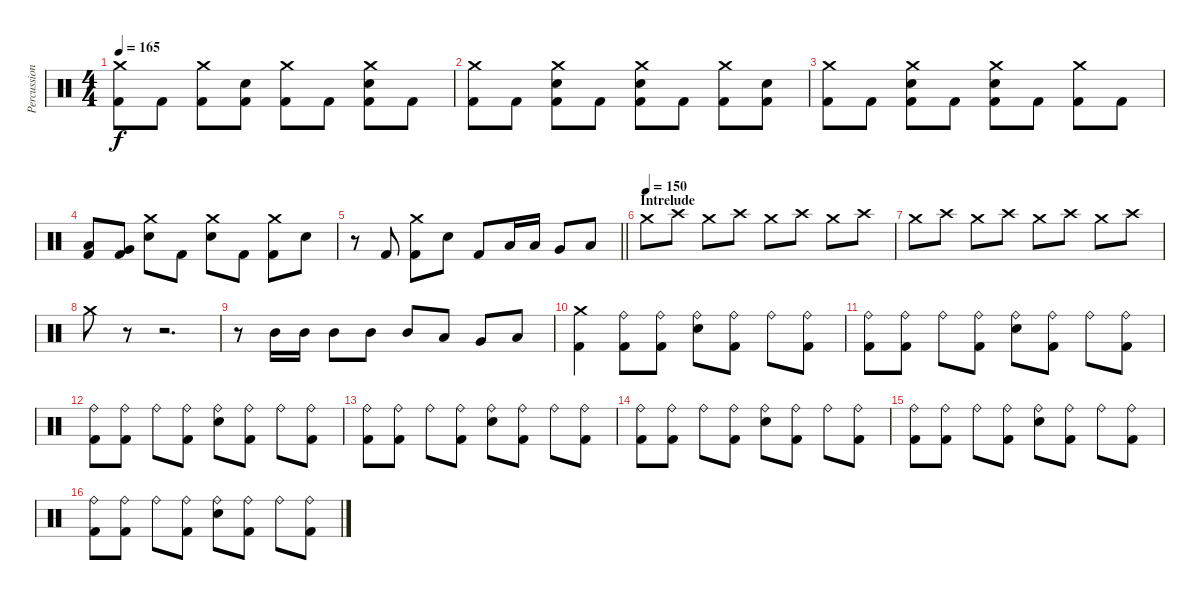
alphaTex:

\track ("Percussion" "Percussion") {instrument percussion}
\staff {score}
\articulation defaults
\ts (4 4)
\tempo 165
\clef neutral
\ks c
("Crash medium (hit)" "Kick (hit) 2").8{dy f} "Kick (hit) 2".8 ("Crash medium (hit)" "Kick (hit) 2").8 ("Electric Snare (hit)" "Kick (hit) 2").8 ("Crash medium (hit)" "Kick (hit) 2").8 "Kick (hit) 2".8 ("Crash medium (hit)" "Electric Snare (hit)" "Kick (hit) 2").8 "Kick (hit) 2".8 |
("Crash medium (hit)" "Kick (hit) 2").8 "Kick (hit) 2".8 ("Crash medium (hit)" "Electric Snare (hit)" "Kick (hit) 2").8 "Kick (hit) 2".8 ("Crash medium (hit)" "Electric Snare (hit)" "Kick (hit) 2").8 "Kick (hit) 2".8 ("Crash medium (hit)" "Kick (hit) 2").8 ("Electric Snare (hit)" "Kick (hit) 2").8 |
("Crash medium (hit)" "Kick (hit) 2").8 "Kick (hit) 2".8 ("Crash medium (hit)" "Electric Snare (hit)" "Kick (hit) 2").8 "Kick (hit) 2".8 ("Crash medium (hit)" "Electric Snare (hit)" "Kick (hit) 2").8 "Kick (hit) 2".8 ("Crash medium (hit)" "Kick (hit) 2").8 "Kick (hit) 2".8 |
("Low Tom (hit)" "Kick (hit) 2").8 ("Very Low Tom (hit)" "Kick (hit) 2").8 ("Crash medium (hit)" "Electric Snare (hit)").8 "Kick (hit) 2".8 ("Crash medium (hit)" "Electric Snare (hit)").8 "Kick (hit) 2".8 ("Crash medium (hit)" "Kick (hit) 2").8 "Electric Snare (hit)".8 |
\barLineRight lightlight
r.8 "Kick (hit) 2".8 ("Crash medium (hit)" "Kick (hit) 2").8 "Electric Snare (hit)".8 "Kick (hit) 2".8 "Low Tom (hit)".16 "Low Tom (hit)".16 "Very Low Tom (hit)".8 "Low Floor Tom (hit)".8 |
\section ("" "Intrelude")
\tempo (150)
"Crash medium (hit)".8 "Crash high (hit)".8 "Crash medium (hit)".8 "Crash high (hit)".8 "Crash medium (hit)".8 "Crash high (hit)".8 "Crash medium (hit)".8 "Crash high (hit)".8 |
"Crash medium (hit)".8 "Crash high (hit)".8 "Crash medium (hit)".8 "Crash high (hit)".8 "Crash medium (hit)".8 "Crash high (hit)".8 "Crash medium (hit)".8 "Crash high (hit)".8 |
"Crash medium (hit)".8 r.8{volume 0} r.2{d} |
r.8 "Mid Tom (hit)".16{volume 12} "Mid Tom (hit)".16 "Mid Tom (hit)".8 "Mid Tom (hit)".8 "Mid Tom (hit)".8 "Low Tom (hit)".8 "Very Low Tom (hit)".8 "Low Floor Tom (hit)".8 |
("Crash medium (hit)" "Kick (hit) 2").4 ("Ride (bell)" "Kick (hit) 2").8 ("Ride (bell)" "Kick (hit) 2").8 ("Ride (bell)" "Electric Snare (hit)").8 ("Ride (bell)" "Kick (hit) 2").8 "Ride (bell)".8 ("Ride (bell)" "Kick (hit) 2").8 |
("Ride (bell)" "Kick (hit) 2").8 ("Ride (bell)" "Kick (hit) 2").8 "Ride (bell)".8 ("Ride (bell)" "Kick (hit) 2").8 ("Ride (bell)" "Electric Snare (hit)").8 ("Ride (bell)" "Kick (hit) 2").8 "Ride (bell)".8 ("Ride (bell)" "Kick (hit) 2").8 |
("Ride (bell)" "Kick (hit) 2").8 ("Ride (bell)" "Kick (hit) 2").8 "Ride (bell)".8 ("Ride (bell)" "Kick (hit) 2").8 ("Ride (bell)" "Electric Snare (hit)").8 ("Ride (bell)" "Kick (hit) 2").8 "Ride (bell)".8 ("Ride (bell)" "Kick (hit) 2").8 |
("Ride (bell)" "Kick (hit) 2").8 ("Ride (bell)" "Kick (hit) 2").8 "Ride (bell)".8 ("Ride (bell)" "Kick (hit) 2").8 ("Ride (bell)" "Electric Snare (hit)").8 ("Ride (bell)" "Kick (hit) 2").8 "Ride (bell)".8 ("Ride (bell)" "Kick (hit) 2").8 |
("Ride (bell)" "Kick (hit) 2").8 ("Ride (bell)" "Kick (hit) 2").8 "Ride (bell)".8 ("Ride (bell)" "Kick (hit) 2").8 ("Ride (bell)" "Electric Snare (hit)").8 ("Ride (bell)" "Kick (hit) 2").8 "Ride (bell)".8 ("Ride (bell)" "Kick (hit) 2").8 |
("Ride (bell)" "Kick (hit) 2").8 ("Ride (bell)" "Kick (hit) 2").8 "Ride (bell)".8 ("Ride (bell)" "Kick (hit) 2").8 ("Ride (bell)" "Electric Snare (hit)").8 ("Ride (bell)" "Kick (hit) 2").8 "Ride (bell)".8 ("Ride (bell)" "Kick (hit) 2").8 |
("Ride (bell)" "Kick (hit) 2").8 ("Ride (bell)" "Kick (hit) 2").8 "Ride (bell)".8 ("Ride (bell)" "Kick (hit) 2").8 ("Ride (bell)" "Electric Snare (hit)").8 ("Ride (bell)" "Kick (hit) 2").8 "Ride (bell)".8 ("Ride (bell)" "Kick (hit) 2").8
